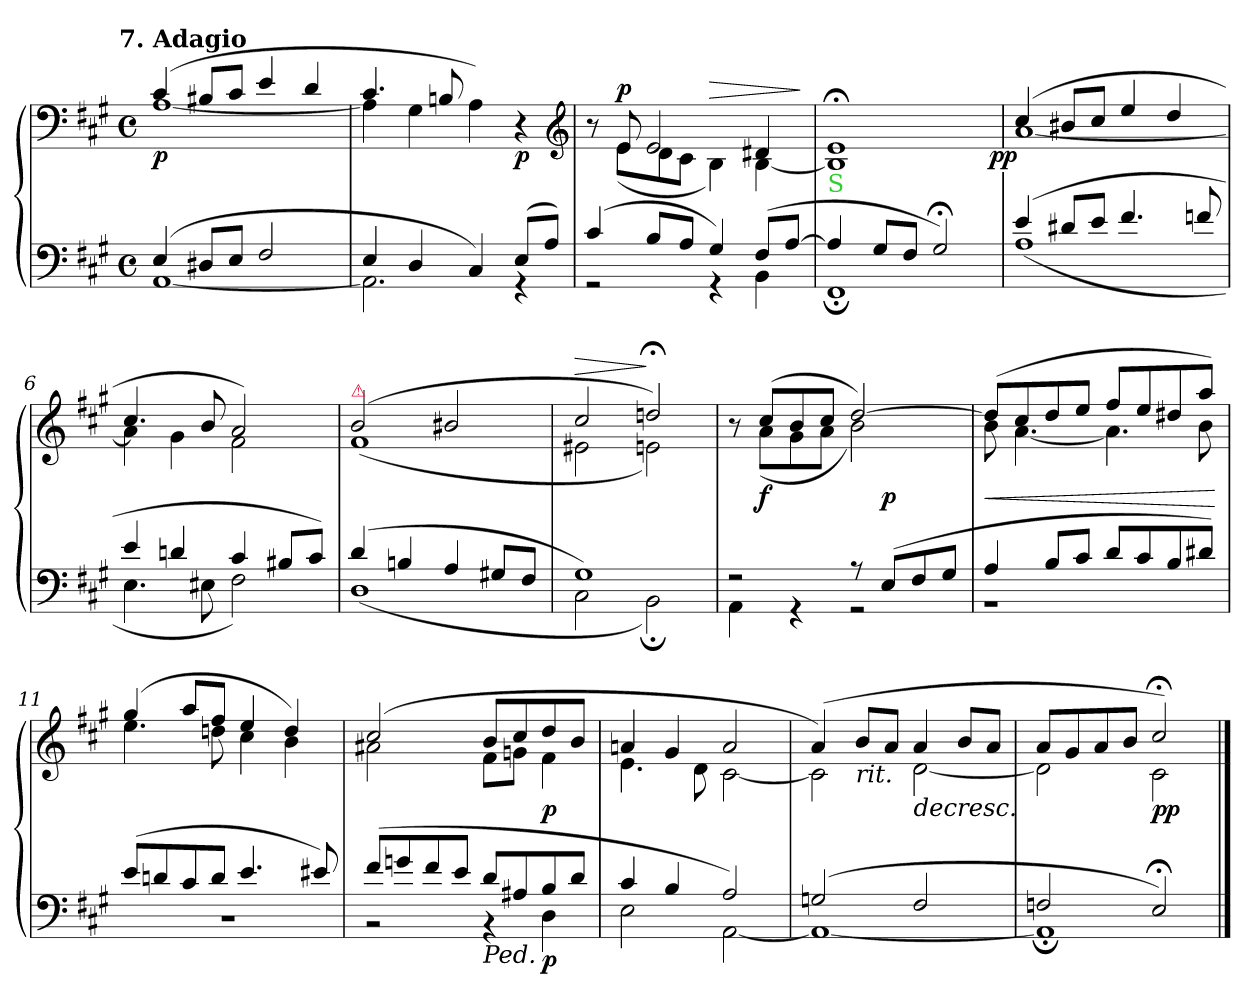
**kern	**dynam	**kern	**dynam
*part2	*part2	*part1	*part1
*staff2	*staff2	*staff1	*staff1
*clefF4	*	*clefF4	*
*k[f#c#g#]	*	*k[f#c#g#]	*
!!LO:TX:omd:t=7. Adagio
*M4/4	*	*M4/4	*
*met(c)	*	*met(c)	*
*MM56	*	*MM56	*
=1	=1	=1	=1
*^	*	*^	*
(4E/	[1AA\	.	(4c#/	[1A\	p
8D#X/L	.	.	8B#X/L	.	.
8E/J	.	.	8c#/J	.	.
2F#/	.	.	4e/	.	.
.	.	.	4d/	.	.
=2	=2	=2	=2	=2	=2
4E/	2.AA\]	.	4.c#/	4A\]	.
4D/	.	.	.	4G#\	.
.	.	.	8Bn/	.	.
4C#/)	.	.	4A\)	4ryy	.
(8E/L	4r	.	4r	4ryy	p
8A/J)	.	.	.	.	.
*	*	*	*clefG2	*	*
=3	=3	=3	=3	=3	=3
(4c#/	2r	.	8r	8ryy	.
!	!	!	!	!	!LO:DY:a
.	.	.	8e/	(8e\L	p
8B/L	.	.	2e/	8d\	.
8A/J	.	.	.	8c#\J	.
!	!	!	!	!	!LO:HP:a
4G#/)	4r	.	.	4B\)	>
(8F#/L	4BB\	.	4d#X/	[4B\	.
[8A/J	.	.	.	.	.
*v	*v	*	*	*	*
*	*	*v	*v	*
.	.	.	]
=4	=4	=4	=4
*^	*	*^	*
!LO:TX:a:color=limegreen:t=S	!	!	!	!	!
4A/]	1FF#;<	.	1e;</	1B\]	.
8G#/L	.	.	.	.	.
8F#/J	.	.	.	.	.
2G#;</)	.	.	.	.	.
=5	=5	=5	=5	=5	=5
!	!	!	!	!	!LO:DY:rj
(4e/	(1A\	.	(4cc#/	[1a\	pp
8d#X/L	.	.	8b#X/L	.	.
8e/J	.	.	8cc#/J	.	.
4.f#/	.	.	4ee/	.	.
.	.	.	4dd/	.	.
8fn/	.	.	.	.	.
=6	=6	=6	=6	=6	=6
4e/	4.E\	.	4.cc#/	4a\]	.
4dn/	.	.	.	4g#\	.
.	8E#X\	.	8b/	.	.
4c#/	2F#\)	.	2a/)	2f#\	.
8B#X/L	.	.	.	.	.
8c#/J)	.	.	.	.	.
=7	=7	=7	=7	=7	=7
!	!	!	!LO:TX:a:color=crimson:t=⚠	!	!
(4d/	(1D\	.	(2b/	(1f#\	.
4Bn/	.	.	.	.	.
4A/	.	.	2b#X/	.	.
8G#X/L	.	.	.	.	.
8F#/J	.	.	.	.	.
=8	=8	=8	=8	=8	=8
!	!	!	!	!	!LO:HP:a
1G#/)	2C#\	.	2cc#/	2e#X\	>
.	2BB;<\)	.	2ddn;</)	2en\)	]
=9	=9	=9	=9	=9	=9
*	*	*	*	*^	*
2r	4AA\	.	8r	8ryy	2ryy	.
.	.	.	(8cc#/L	(8a\L	.	f
.	4r	.	8b/	8g#\	.	.
.	.	.	8cc#/J	8a\J	.	.
8r	2rGG	.	[2dd/)	2b\)	8ryy	.
(8E/L	.	.	.	.	4.ryy	p
8F#/	.	.	.	.	.	.
8G#/J	.	.	.	.	.	.
=10	=10	=10	=10	=10	=10	=10
!	!	!	!	!	!	!LO:HP:b
*	*	*	*	*v	*v	*
4A/	1r	.	(8dd/L]	8b\	<
.	.	.	8cc#/	[4.a\	.
8B/L	.	.	8dd/	.	.
8c#/J	.	.	8ee/J	.	.
8d/L	.	.	8ff#/L	4.a\]	.
8c#/	.	.	8ee/	.	.
8B/	.	.	8dd#X/	.	.
8d#X/J)	.	.	8aa/J)	8b\	.
*v	*v	*	*	*	*
*	*	*v	*v	*
.	.	.	[
=11	=11	=11	=11
*^	*	*^	*
(8e/L	1r	.	(4gg#/	4.ee\	.
8dn/	.	.	.	.	.
8c#/	.	.	8aa/L	.	.
8d/J	.	.	8ff#/J	8ddn\	.
4.e/	.	.	4ee/	4cc#\	.
.	.	.	4dd/)	4b\	.
8e#X/)	.	.	.	.	.
=12	=12	=12	=12	=12	=12
(8f#/L	2r	.	(2cc#/	2a#X\	.
8gn/	.	.	.	.	.
8f#/	.	.	.	.	.
8e/J	.	.	.	.	.
!LO:TX:b:i:t=Ped.	!	!	!	!	!
8d/L	4r	.	8b/L	8f#\L	.
8A#X/	.	.	8cc#/	8gn\J	.
!	!	!LO:DY:b	!	!	!
8B/	4D\	p	8dd/	4f#\	p
8d/J	.	.	8b/J	.	.
=13	=13	=13	=13	=13	=13
4c#/	2E\	.	4an/	4.e\	.
4B/	.	.	4g#/	.	.
.	.	.	.	8d\	.
2A/)	[2AA\	.	2a/	[2c#\	.
=14	=14	=14	=14	=14	=14
(2Gn/	1AA\_	.	(4a/)	2c#\]	.
!	!	!	!LO:TX:b:i:t=rit.	!	!
.	.	.	8b/L	.	.
.	.	.	8a/J	.	.
!	!	!	!	!	!LO:HP:b
2F#/	.	.	4a/	[2d\	>
.	.	.	8b/L	.	.
.	.	.	8a/J	.	.
=15	=15	=15	=15	=15	=15
2Fn/	1AA;<\]	.	8a/L	2d\]	.
.	.	.	8g#/	.	.
.	.	.	8a/	.	.
.	.	.	8b/J	.	.
2E;</)	.	.	2cc#;</)	2c#\	pp
*v	*v	*	*	*	*
*	*	*v	*v	*
.	.	.	]
==	==	==	==
*-	*-	*-	*-
